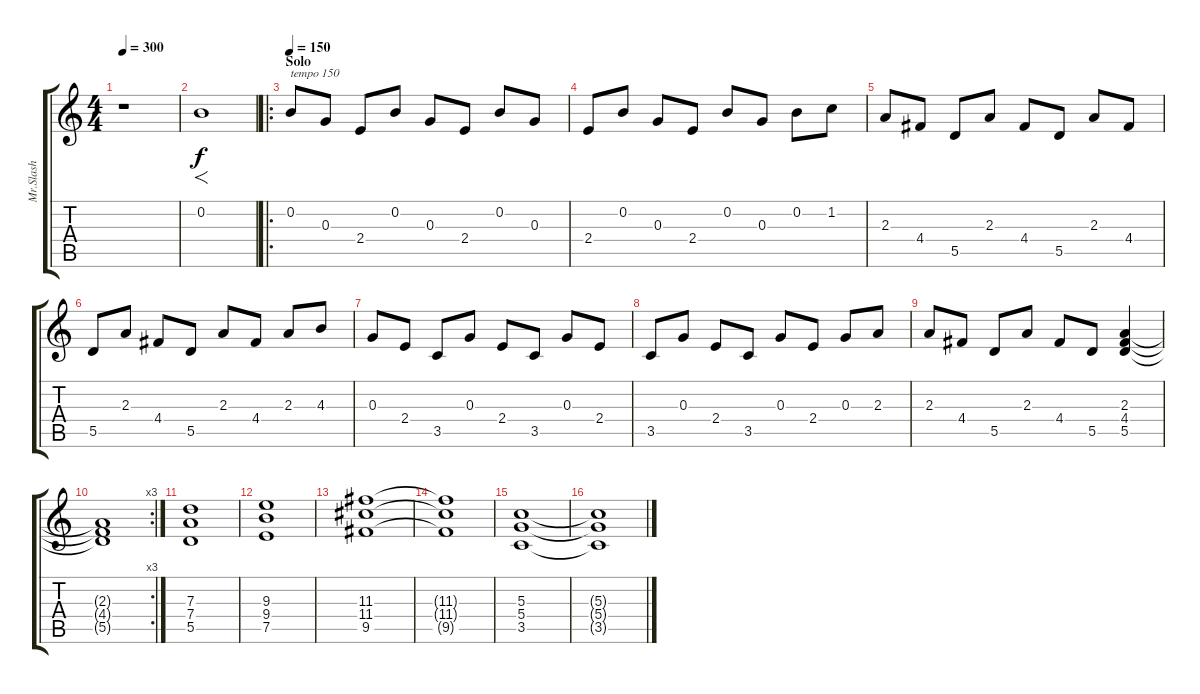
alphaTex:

\track ("Mr.Slash" "Mr.Slash") {instrument distortionguitar}
\staff {score tabs}
\tuning (E4 B3 G3 D3 A2 E2) {hide}
\ts (4 4)
\tempo 300
\clef g2
\ks c
r.1{dy f} |
0.2.1{f} |
\ro
\section ("" "Solo")
\tempo 150
0.2.8{txt "tempo 150"} 0.3.8 2.4.8 0.2.8 0.3.8 2.4.8 0.2.8 0.3.8 |
2.4.8 0.2.8 0.3.8 2.4.8 0.2.8 0.3.8 0.2.8 1.2.8 |
2.3.8 4.4.8 5.5.8 2.3.8 4.4.8 5.5.8 2.3.8 4.4.8 |
5.5.8 2.3.8 4.4.8 5.5.8 2.3.8 4.4.8 2.3.8 4.3.8 |
0.3.8 2.4.8 3.5.8 0.3.8 2.4.8 3.5.8 0.3.8 2.4.8 |
3.5.8 0.3.8 2.4.8 3.5.8 0.3.8 2.4.8 0.3.8 2.3.8 |
2.3.8 4.4.8 5.5.8 2.3.8 4.4.8 5.5.8 (2.3 4.4 5.5).4 |
\rc 3
(2.3{t} 4.4{t} 5.5{t}).1 |
(7.3 7.4 5.5).1 |
(9.3 9.4 7.5).1 |
(11.3 11.4 9.5).1 |
(11.3{t} 11.4{t} 9.5{t}).1 |
(5.3 5.4 3.5).1 |
(5.3{t} 5.4{t} 3.5{t}).1
